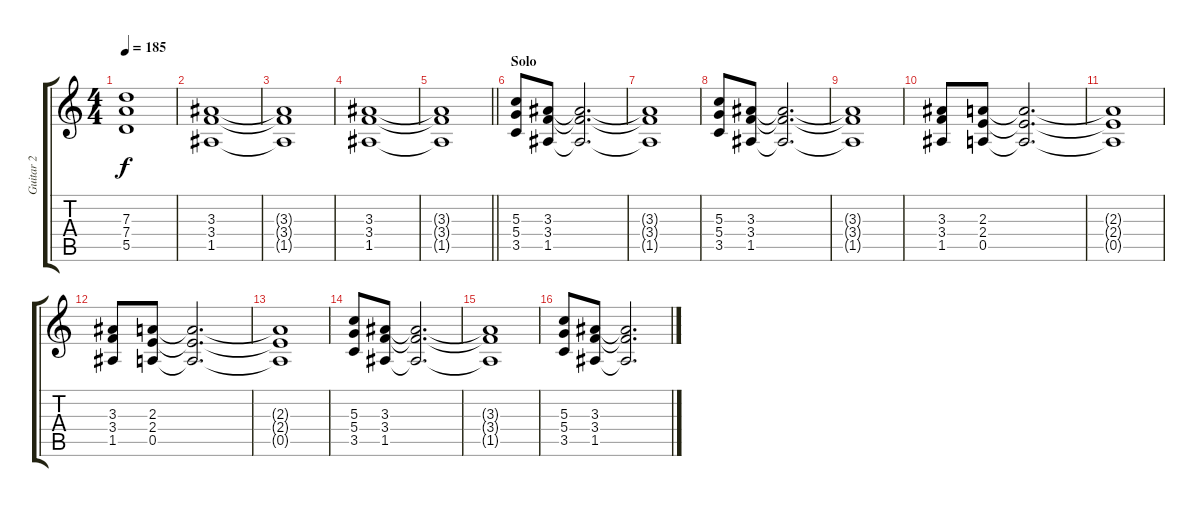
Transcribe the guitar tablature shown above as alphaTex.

\track ("Guitar 2" "Guitar 2") {instrument distortionguitar}
\staff {score tabs}
\tuning (E4 B3 G3 D3 A2 E2) {hide}
\ts (4 4)
\tempo 185
\clef g2
\ks c
(7.3{t} 7.4{t} 5.5{t}).1{dy f} |
(3.3 3.4 1.5).1 |
(3.3{t} 3.4{t} 1.5{t}).1 |
(3.3 3.4 1.5).1 |
\barLineRight lightlight
(3.3{t} 3.4{t} 1.5{t}).1 |
\section ("" "Solo")
(5.3 5.4 3.5).8 (3.3 3.4 1.5).8 (3.3{t} 3.4{t} 1.5{t}).2{d} |
(3.3{t} 3.4{t} 1.5{t}).1 |
(5.3 5.4 3.5).8 (3.3 3.4 1.5).8 (3.3{t} 3.4{t} 1.5{t}).2{d} |
(3.3{t} 3.4{t} 1.5{t}).1 |
(3.3 3.4 1.5).8 (2.3 2.4 0.5).8 (2.3{t} 2.4{t} 0.5{t}).2{d} |
(2.3{t} 2.4{t} 0.5{t}).1 |
(3.3 3.4 1.5).8 (2.3 2.4 0.5).8 (2.3{t} 2.4{t} 0.5{t}).2{d} |
(2.3{t} 2.4{t} 0.5{t}).1 |
(5.3 5.4 3.5).8 (3.3 3.4 1.5).8 (3.3{t} 3.4{t} 1.5{t}).2{d} |
(3.3{t} 3.4{t} 1.5{t}).1 |
(5.3 5.4 3.5).8 (3.3 3.4 1.5).8 (3.3{t} 3.4{t} 1.5{t}).2{d}
